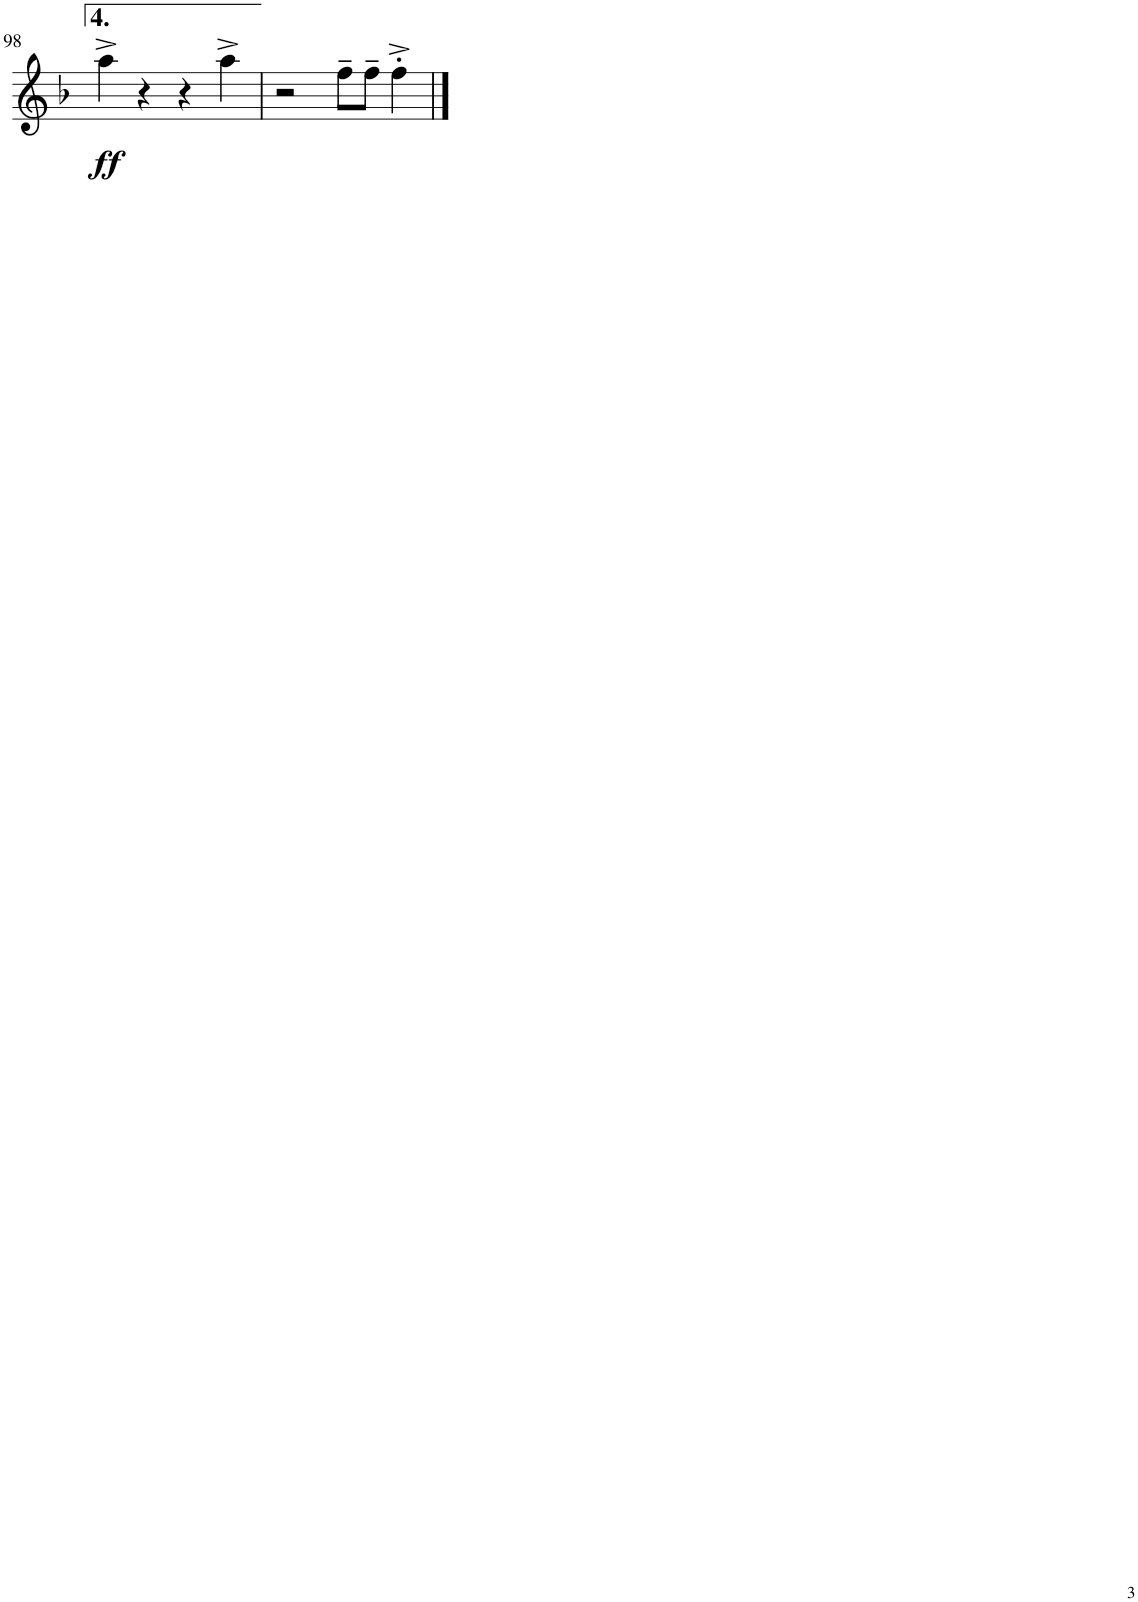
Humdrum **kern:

**kern	**dynam
*part1	*part1
*staff1	*staff1
*I"Bb Trumpet	*
*I'Tpt	*
!!LO:PB:g=z
*clefG2	*
*Trd1c2	*
*k[b-]	*
*M4/4	*
=98	=98
!	!LO:DY:b
4aa^\	ff
4r	.
4r	.
4aa^\	.
=99	=99
2r	.
8ff~\L	.
8ff~\J	.
4ff'^\	.
==	==
*-	*-
